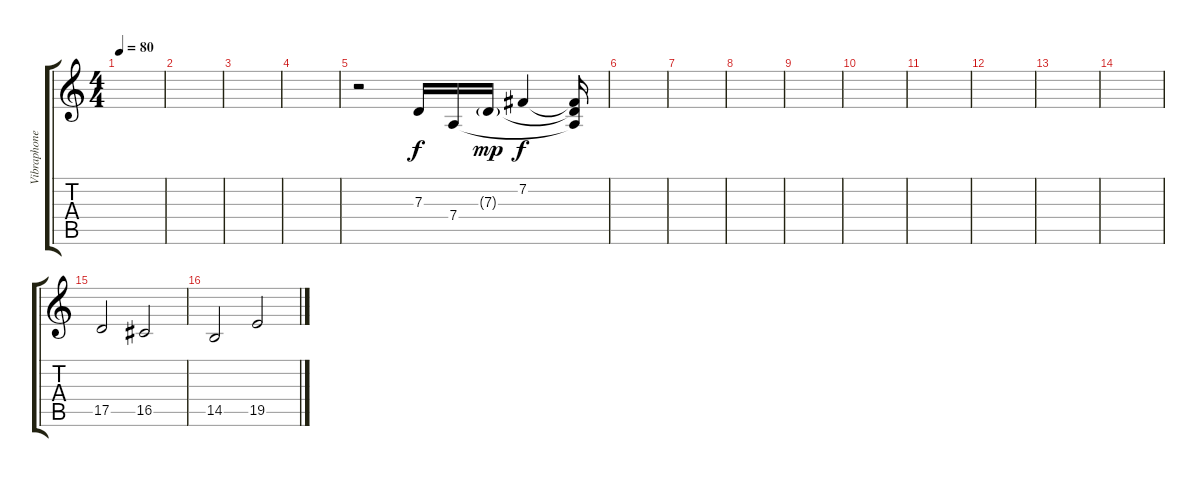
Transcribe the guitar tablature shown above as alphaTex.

\track ("Vibraphone" "Vibraphone") {instrument vibraphone}
\staff {score tabs}
\tuning (E4 B3 G3 D3 A2 E2) {hide}
\ts (4 4)
\tempo 80
\clef g2
\ks c
|
|
|
|
r.2 7.3.16 7.4.16 7.3{g}.16{dy mp} 7.2.4{dy f} (7.2{t} 7.3{t} 7.4{t}).16 |
|
|
|
|
|
|
|
|
|
17.5.2 16.5.2 |
14.5.2 19.5.2
